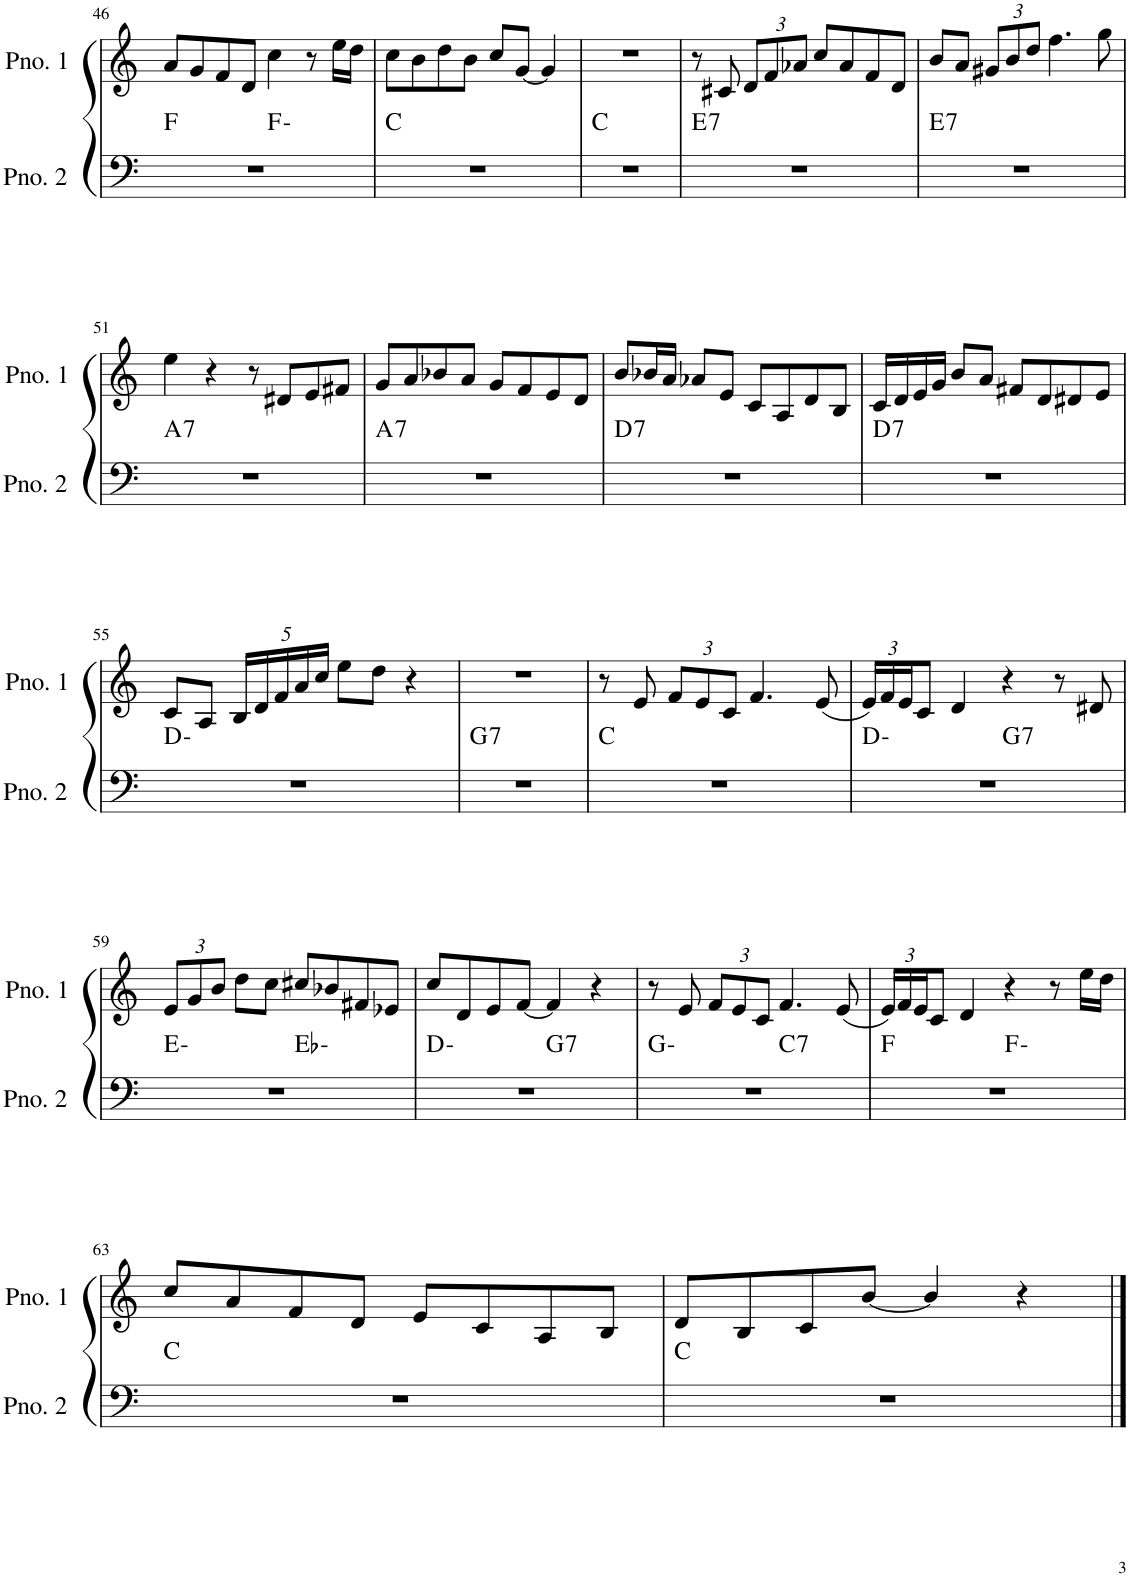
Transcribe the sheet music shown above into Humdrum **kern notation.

**kern	**harte	**kern
*part2	*part2	*part1
*staff2	*	*staff1
*I"ピアノ 2	*	*I"ピアノ 1
!!LO:PB:g=z
*clefF4	*	*clefG2
*k[]	*	*k[]
*M4/4	*	*M4/4
=46	=46	=46
*^	*	*
1r	2ryy	F:maj	8a/L
.	.	.	8g/
.	.	.	8f/
.	.	.	8d/J
.	2ryy	F:min	4cc\
.	.	.	8r
.	.	.	16ee\LL
.	.	.	16dd\JJ
*v	*v	*	*
=47	=47	=47
1r	C:maj	8cc\L
.	.	8b\
.	.	8dd\
.	.	8b\J
.	.	8cc/L
.	.	[8g/J
.	.	4g/]
=48	=48	=48
1r	C:maj	1r
=49	=49	=49
!	!LO:H:kt=7	!
1r	E:7	8r
.	.	8c#X/
*	*	*Xbrackettup
.	.	12d/L
.	.	12f/
.	.	12a-X/J
.	.	8cc/L
.	.	8a-/
.	.	8f/
.	.	8d/J
=50	=50	=50
!	!LO:H:kt=7	!
1r	E:7	8b/L
.	.	8a/J
.	.	12g#X/L
.	.	12b/
.	.	12dd/J
.	.	4.ff\
.	.	8gg\
!!LO:LB:g=z
=51	=51	=51
!	!LO:H:kt=7	!
1r	A:7	4ee\
.	.	4r
.	.	8r
.	.	8d#X/L
.	.	8e/
.	.	8f#X/J
=52	=52	=52
!	!LO:H:kt=7	!
1r	A:7	8g/L
.	.	8a/
.	.	8b-X/
.	.	8a/J
.	.	8g/L
.	.	8f/
.	.	8e/
.	.	8d/J
=53	=53	=53
!	!LO:H:kt=7	!
1r	D:7	8b/L
.	.	16b-X/L
.	.	16a/JJ
.	.	8a-X/L
.	.	8e/J
.	.	8c/L
.	.	8A/
.	.	8d/
.	.	8B/J
=54	=54	=54
!	!LO:H:kt=7	!
1r	D:7	16c/LL
.	.	16d/
.	.	16e/
.	.	16g/JJ
.	.	8b/L
.	.	8a/J
.	.	8f#X/L
.	.	8d/
.	.	8d#X/
.	.	8e/J
!!LO:LB:g=z
=55	=55	=55
1r	D:min	8c/L
.	.	8A/J
.	.	20B/LL
.	.	20d/
.	.	20f/
.	.	20a/
.	.	20cc/JJ
.	.	8ee\L
.	.	8dd\J
.	.	4r
=56	=56	=56
!	!LO:H:kt=7	!
1r	G:7	1r
=57	=57	=57
1r	C:maj	8r
.	.	8e/
.	.	12f/L
.	.	12e/
.	.	12c/J
.	.	4.f/
.	.	(8e/
=58	=58	=58
*^	*	*
1r	2ryy	D:min	24e/LL)
.	.	.	24f/
.	.	.	24e/J
.	.	.	8c/J
.	.	.	4d/
!	!	!LO:H:kt=7	!
.	2ryy	G:7	4r
.	.	.	8r
.	.	.	8d#X/
!!LO:LB:g=z
=59	=59	=59	=59
1r	2ryy	E:min	12e/L
.	.	.	12g/
.	.	.	12b/J
.	.	.	8dd\L
.	.	.	8cc\J
.	2ryy	Eb:min	8cc#X/L
.	.	.	8b-X/
.	.	.	8f#X/
.	.	.	8e-X/J
=60	=60	=60	=60
1r	2ryy	D:min	8cc/L
.	.	.	8d/
.	.	.	8e/
.	.	.	[8f/J
!	!	!LO:H:kt=7	!
.	2ryy	G:7	4f/]
.	.	.	4r
=61	=61	=61	=61
1r	2ryy	G:min	8r
.	.	.	8e/
.	.	.	12f/L
.	.	.	12e/
.	.	.	12c/J
!	!	!LO:H:kt=7	!
.	2ryy	C:7	4.f/
.	.	.	(8e/
=62	=62	=62	=62
1r	2ryy	F:maj	24e/LL)
.	.	.	24f/
.	.	.	24e/J
.	.	.	8c/J
.	.	.	4d/
.	2ryy	F:min	4r
.	.	.	8r
.	.	.	16ee\LL
.	.	.	16dd\JJ
*v	*v	*	*
!!LO:LB:g=z
=63	=63	=63
1r	C:maj	8cc/L
.	.	8a/
.	.	8f/
.	.	8d/J
.	.	8e/L
.	.	8c/
.	.	8A/
.	.	8B/J
=64	=64	=64
1r	C:maj	8d/L
.	.	8B/
.	.	8c/
.	.	[8b/J
.	.	4b/]
.	.	4r
==	==	==
*-	*-	*-
